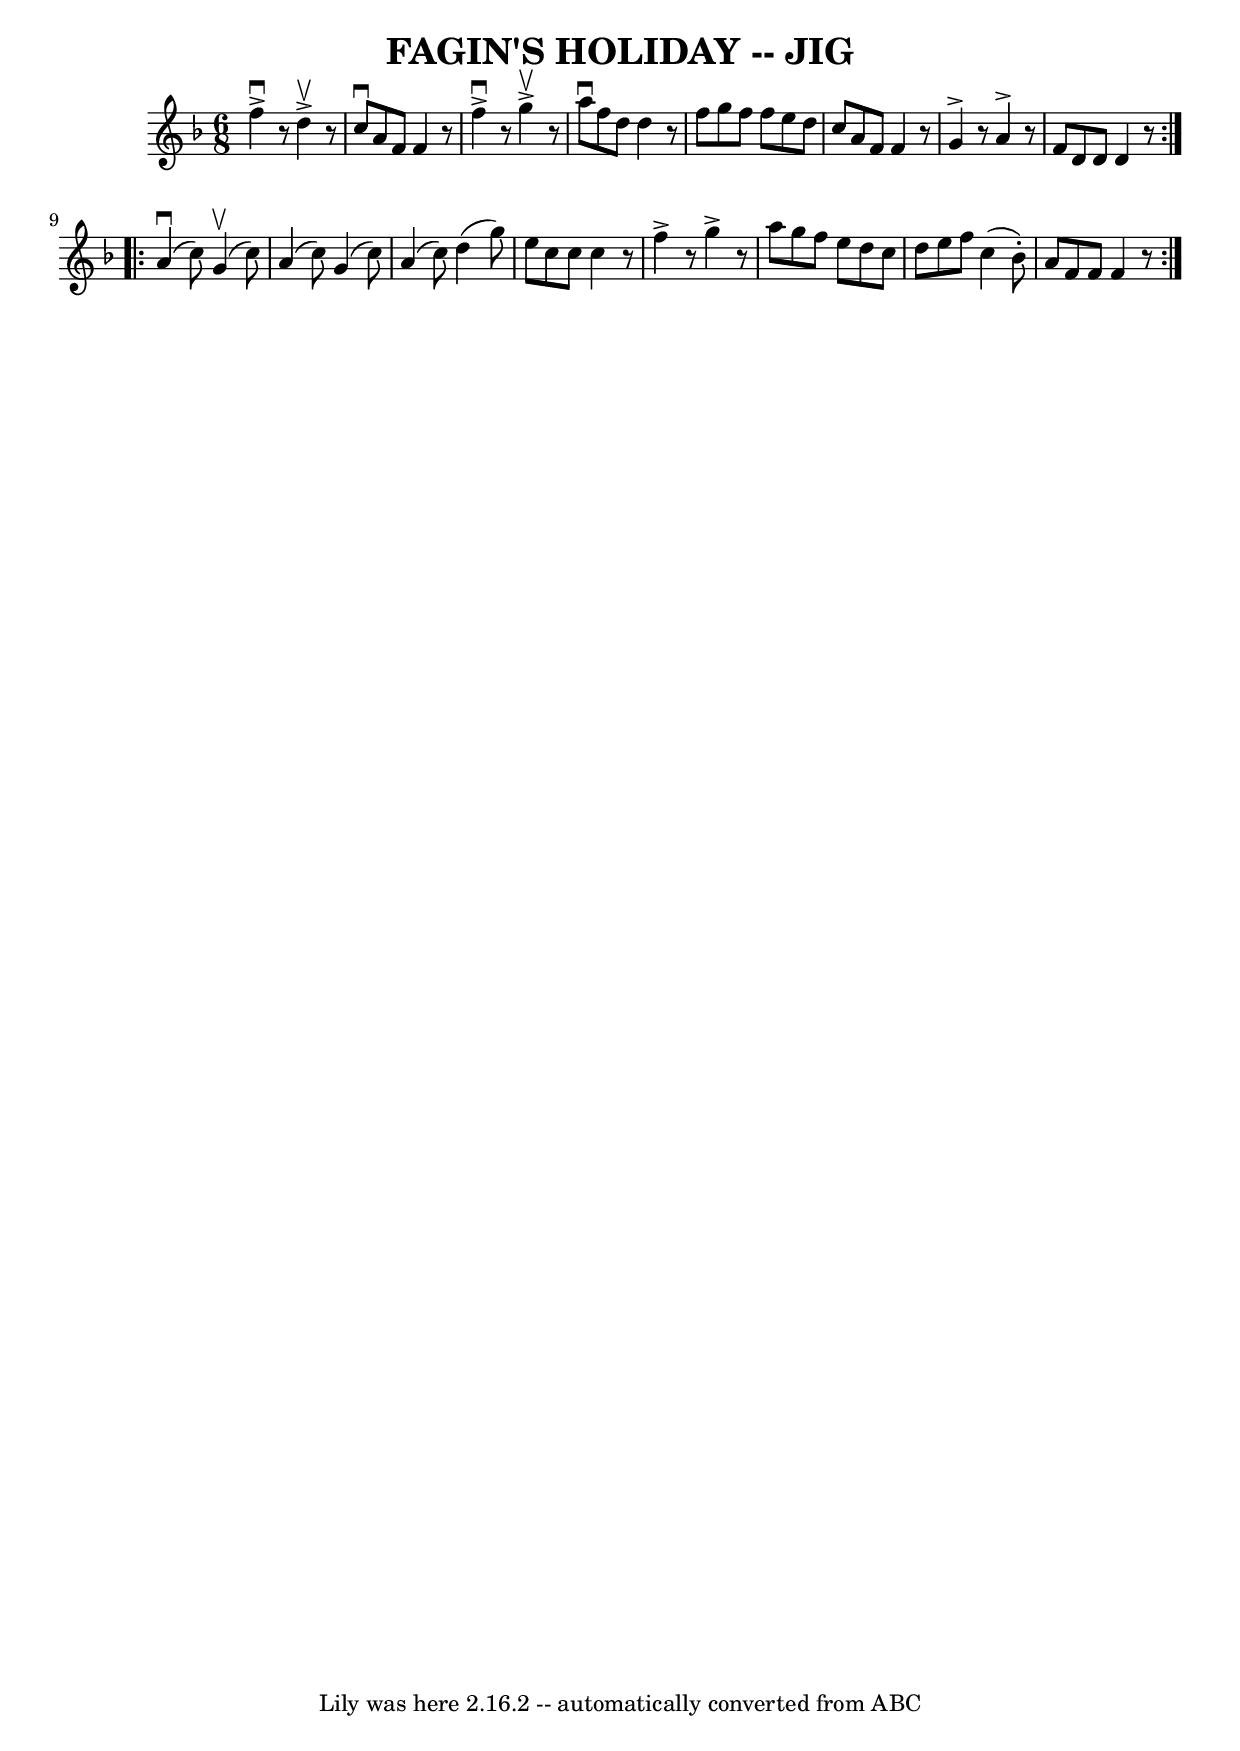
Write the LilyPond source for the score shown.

\version "2.16.2"
\include "Mammoth.ily"
\header {
  %% book = "Ryan's Mammoth Collection of Fiddle Tunes"
  crossRefNumber = "1"
  footnotes = ""
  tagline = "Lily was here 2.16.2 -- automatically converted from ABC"
  title = "FAGIN'S HOLIDAY -- JIG"

}
voicedefault =  {



  \repeat volta 2 {

    \time 6/8 
    \key f \major
    f''4^\downbow^\accent   r8 d''4^\upbow^\accent   
    r8   |
    c''8^\downbow a'8 f'8 f'4    r8   |
    f''4^\downbow^\accent   r8 g''4^\upbow^\accent   r8   |
    a''8^\downbow  
    f''8 d''8 d''4    r8       |
    f''8 g''8 f''8 f''8    
    e''8 d''8    |
    c''8 a'8 f'8 f'4    r8   |
    g'4^\accent   r8 a'4^\accent   r8   |
    f'8 d'8 d'8 d'4    r8   

  }     
  \repeat volta 2 {
    a'4 (^\downbow c''8) g'4 (^\upbow c''8)   |
    a'4 (c''8) g'4 (c''8)   |
    a'4 (c''8) d''4 (g''8)   |
    e''8 c''8 c''8 c''4    r8        |
    f''4^\accent   r8 g''4^\accent   r8   |
    a''8 g''8    
    f''8 e''8 d''8 c''8    |
    d''8 e''8 f''8 c''4 (
    bes'8-.)   |
    a'8 f'8 f'8 f'4    r8   
  }   

}

\score{
  <<

    \context Staff="default"
    {
      \voicedefault 
      
    }

  >>
  \layout {
    
  }
  \midi {
  }

}
